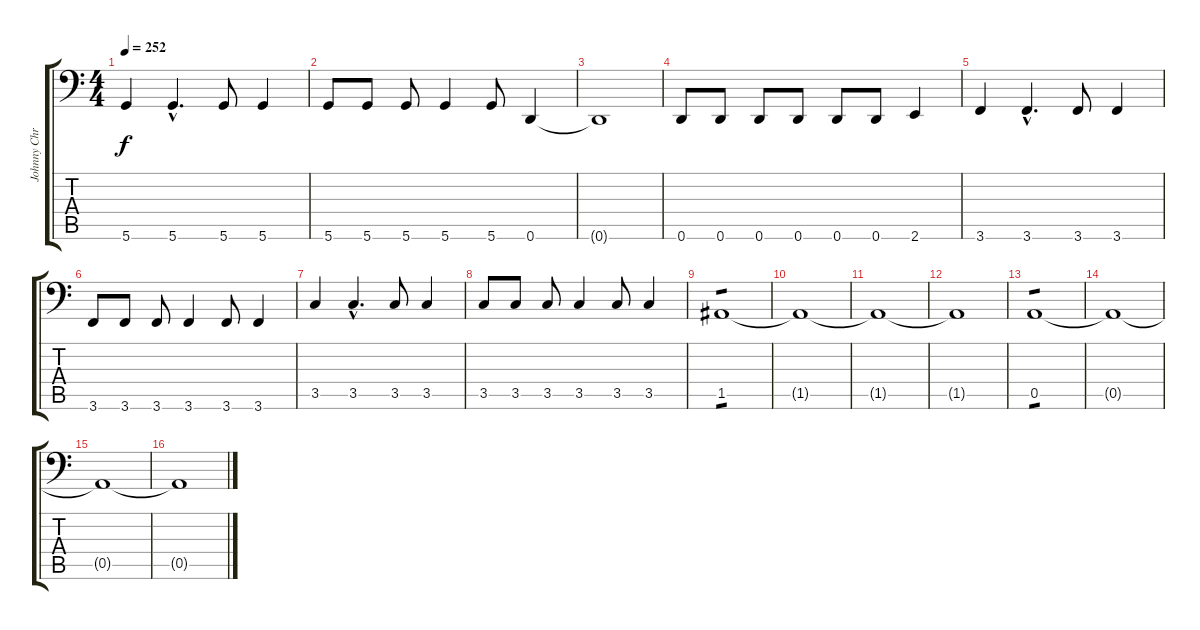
\track ("Johnny Christ" "Johnny Chr") {instrument electricbasspick}
\staff {score tabs}
\tuning (E3 B2 G2 D2 A1 D1) {hide}
\ts (4 4)
\tempo 252
\clef f4
\ks c
5.6.4{dy f} 5.6{hac}.4{d} 5.6.8 5.6.4 |
5.6.8 5.6.8 5.6.8 5.6.4 5.6.8 0.6.4 |
0.6{t}.1 |
0.6.8 0.6.8 0.6.8 0.6.8 0.6.8 0.6.8 2.6.4 |
3.6.4 3.6{hac}.4{d} 3.6.8 3.6.4 |
3.6.8 3.6.8 3.6.8 3.6.4 3.6.8 3.6.4 |
3.5.4 3.5{hac}.4{d} 3.5.8 3.5.4 |
3.5.8 3.5.8 3.5.8 3.5.4 3.5.8 3.5.4 |
1.5.1{tp 1} |
1.5{t}.1 |
1.5{t}.1 |
1.5{t}.1 |
0.5.1{tp 1} |
0.5{t}.1 |
0.5{t}.1 |
0.5{t}.1
